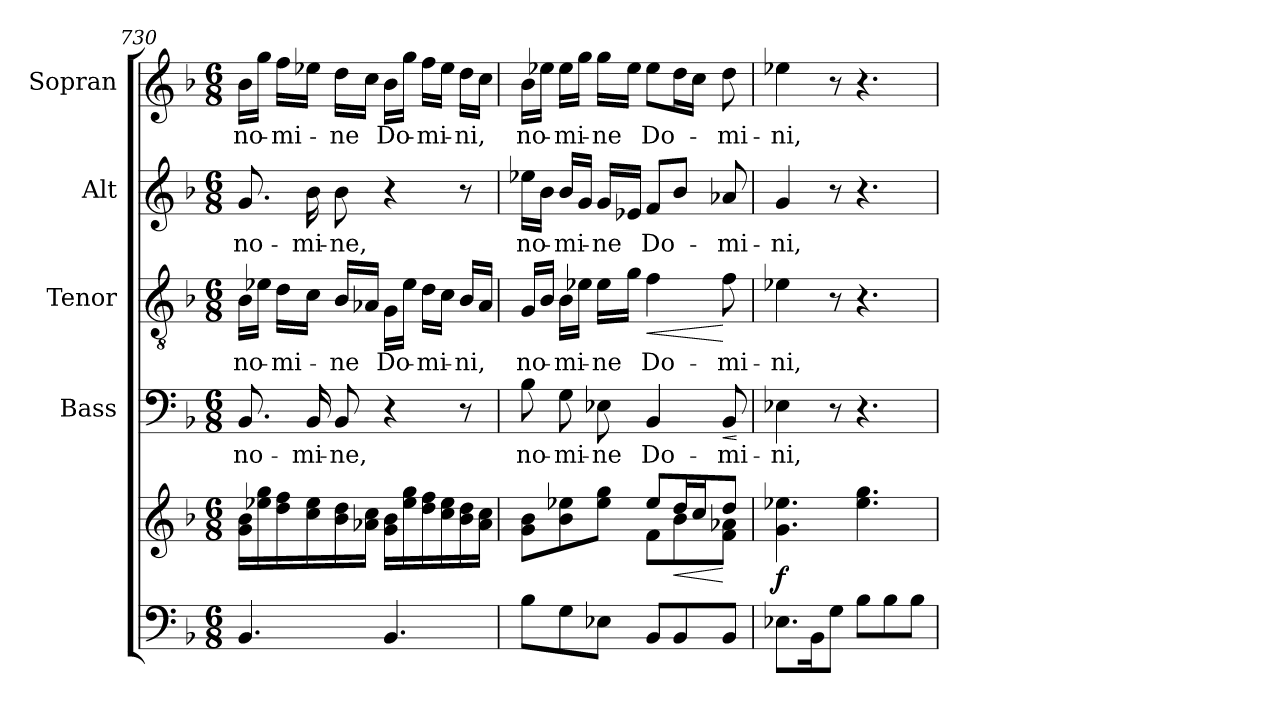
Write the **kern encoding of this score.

**kern	**kern	**dynam	**kern	**text	**dynam	**kern	**text	**dynam	**kern	**text	**kern	**text
*part5	*part5	*part5	*part4	*part4	*part4	*part3	*part3	*part3	*part2	*part2	*part1	*part1
*staff6	*staff5	*staff5/6	*staff4	*staff4	*staff4	*staff3	*staff3	*staff3	*staff2	*staff2	*staff1	*staff1
*	*	*	*I"Bass	*	*	*I"Tenor	*	*	*I"Alt	*	*I"Sopran	*
*	*	*	*I'B.	*	*	*I'T.	*	*	*I'A.	*	*I'S.	*
*clefF4	*clefG2	*	*clefF4	*	*	*clefGv2	*	*	*clefG2	*	*clefG2	*
*k[b-]	*k[b-]	*	*k[b-]	*	*	*k[b-]	*	*	*k[b-]	*	*k[b-]	*
*F:	*F:	*	*F:	*	*	*F:	*	*	*F:	*	*F:	*
*M6/8	*M6/8	*	*M6/8	*	*	*M6/8	*	*	*M6/8	*	*M6/8	*
=730	=730	=730	=730	=730	=730	=730	=730	=730	=730	=730	=730	=730
!	!	!	!	!LO:LY:b	!	!	!LO:LY:b	!	!	!LO:LY:b	!	!LO:LY:b
4.BB-/	16g\ 16b-\LL	.	8.BB-/	no-	.	16B-\LL	no-	.	8.g/	no-	16b-\LL	no-
.	16ee-X\ 16gg\	.	.	.	.	16e-X\JJ	.	.	.	.	16gg\JJ	.
!	!	!	!	!	!	!	!LO:LY:b	!	!	!	!	!LO:LY:b
.	16dd\ 16ff\	.	.	.	.	16d\LL	-mi-	.	.	.	16ff\LL	-mi-
!	!	!	!	!LO:LY:b	!	!	!	!	!	!LO:LY:b	!	!
.	16cc\ 16ee-\	.	16BB-/	-mi-	.	16c\JJ	.	.	16b-\	-mi-	16ee-X\JJ	.
!	!	!	!	!LO:LY:b	!	!	!LO:LY:b	!	!	!LO:LY:b	!	!LO:LY:b
.	16b-\ 16dd\	.	8BB-/	-ne,	.	16B-/LL	-ne	.	8b-\	-ne,	16dd\LL	-ne
.	16a-X\ 16cc\JJ	.	.	.	.	16A-X/JJ	.	.	.	.	16cc\JJ	.
!	!	!	!	!	!	!	!LO:LY:b	!	!	!	!	!LO:LY:b
4.BB-/	16g\ 16b-\LL	.	4r	.	.	16G\LL	Do-	.	4r	.	16b-\LL	Do-
.	16ee-\ 16gg\	.	.	.	.	16e-\JJ	.	.	.	.	16gg\JJ	.
!	!	!	!	!	!	!	!LO:LY:b	!	!	!	!	!LO:LY:b
.	16dd\ 16ff\	.	.	.	.	16d\LL	-mi-	.	.	.	16ff\LL	-mi-
.	16cc\ 16ee-\	.	.	.	.	16c\JJ	.	.	.	.	16ee-\JJ	.
!	!	!	!	!	!	!	!LO:LY:b	!	!	!	!	!LO:LY:b
.	16b-\ 16dd\	.	8r	.	.	16B-/LL	-ni,	.	8r	.	16dd\LL	-ni,
.	16a-\ 16cc\JJ	.	.	.	.	16A-/JJ	.	.	.	.	16cc\JJ	.
=731	=731	=731	=731	=731	=731	=731	=731	=731	=731	=731	=731	=731
*	*^	*	*	*	*	*	*	*	*	*	*	*
!	!	!	!	!	!LO:LY:b	!	!	!LO:LY:b	!	!	!LO:LY:b	!	!LO:LY:b
8B-\L	8g\ 8b-\L	4.ryy	.	8B-\	no-	.	16G/LL	no-	.	16ee-X\LL	no-	16b-\LL	no-
.	.	.	.	.	.	.	16B-/JJ	.	.	16b-\JJ	.	16ee-X\JJ	.
!	!	!	!	!	!LO:LY:b	!	!	!LO:LY:b	!	!	!LO:LY:b	!	!LO:LY:b
8G\	8b-\ 8ee-X\	.	.	8G\	-mi-	.	16B-\LL	-mi-	.	16b-/LL	-mi-	16ee-\LL	-mi-
.	.	.	.	.	.	.	16e-X\JJ	.	.	16g/JJ	.	16gg\JJ	.
!	!	!	!	!	!LO:LY:b	!	!	!LO:LY:b	!	!	!LO:LY:b	!	!LO:LY:b
8E-X\J	8ee-\ 8gg\J	.	.	8E-X\	-ne	.	16e-\LL	-ne	.	16g/LL	-ne	16gg\LL	-ne
.	.	.	.	.	.	.	16g\JJ	.	.	16e-X/JJ	.	16ee-\JJ	.
!	!	!	!	!	!LO:LY:b	!	!	!LO:LY:b	!LO:HP:b	!	!LO:LY:b	!	!LO:LY:b
8BB-/L	8ee-/L	8f\L	.	4BB-/	Do-	.	4f\	Do-	<	8f/L	Do-	8ee-\L	Do-
!	!	!	!LO:HP:b	!	!	!	!	!	!	!	!	!	!
8BB-/	16dd/L	8b-\	<	.	.	.	.	.	.	8b-/J	.	16dd\L	.
.	16cc/J	.	.	.	.	.	.	.	.	.	.	16cc\JJ	.
!	!	!	!	!	!LO:LY:b	!LO:HP:b	!	!LO:LY:b	!	!	!LO:LY:b	!	!LO:LY:b
8BB-/J	8dd/J	8f\ 8a-X\J	[	8BB-/	-mi-	<	8f\	-mi-	[	8a-X/	-mi-	8dd\	-mi-
*	*v	*v	*	*	*	*	*	*	*	*	*	*	*
.	.	.	.	.	[	.	.	.	.	.	.	.
=732	=732	=732	=732	=732	=732	=732	=732	=732	=732	=732	=732	=732
!	!	!LO:DY:b	!	!LO:LY:b	!	!	!LO:LY:b	!	!	!LO:LY:b	!	!LO:LY:b
8.E-X\L	4.g\ 4.ee-X\	f	4E-X\	-ni,	.	4e-X\	-ni,	.	4g/	-ni,	4ee-X\	-ni,
16BB-\k	.	.	.	.	.	.	.	.	.	.	.	.
8G\J	.	.	8r	.	.	8r	.	.	8r	.	8r	.
8B-\L	4.ee-\ 4.gg\	.	4.r	.	.	4.r	.	.	4.r	.	4.r	.
8B-\	.	.	.	.	.	.	.	.	.	.	.	.
8B-\J	.	.	.	.	.	.	.	.	.	.	.	.
=	=	=	=	=	=	=	=	=	=	=	=	=
*-	*-	*-	*-	*-	*-	*-	*-	*-	*-	*-	*-	*-
